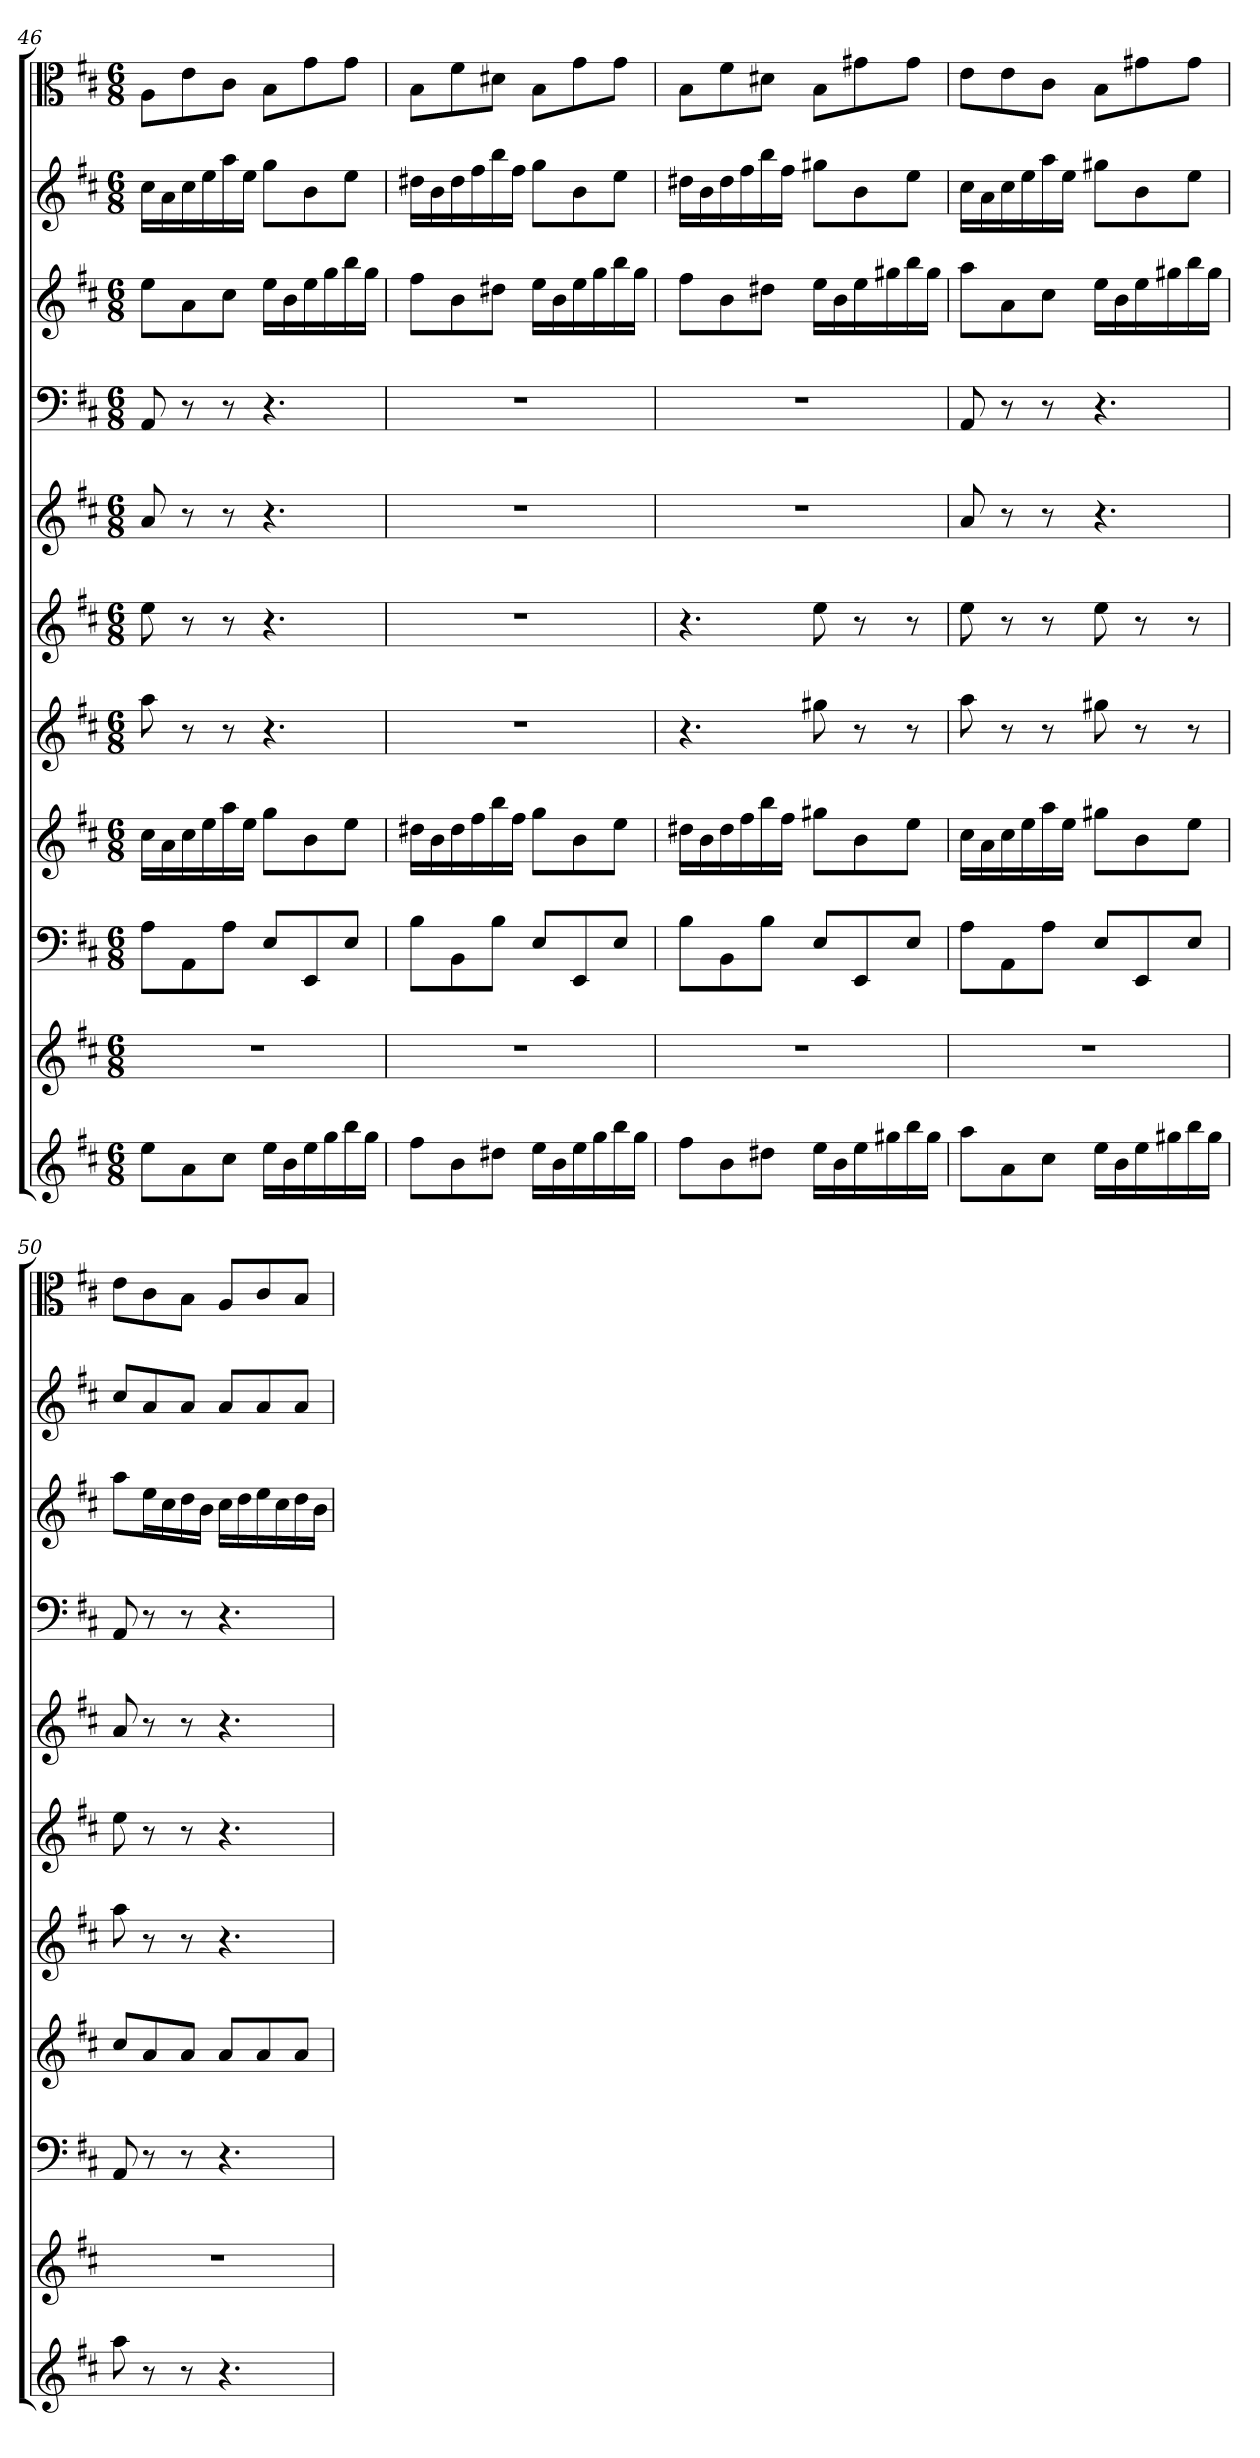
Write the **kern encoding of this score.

**kern	**kern	**kern	**kern	**kern	**kern	**kern	**kern	**kern	**kern	**kern
*part11	*part10	*part9	*part8	*part7	*part6	*part5	*part4	*part3	*part2	*part1
*staff11	*staff10	*staff9	*staff8	*staff7	*staff6	*staff5	*staff4	*staff3	*staff2	*staff1
*clefG2	*clefG2	*clefF4	*clefG2	*clefG2	*clefG2	*clefG2	*clefF4	*clefG2	*clefG2	*clefC3
*k[f#c#]	*k[f#c#]	*k[f#c#]	*k[f#c#]	*k[f#c#]	*k[f#c#]	*k[f#c#]	*k[f#c#]	*k[f#c#]	*k[f#c#]	*k[f#c#]
*D:	*D:	*D:	*D:	*D:	*D:	*D:	*D:	*D:	*D:	*D:
*M6/8	*M6/8	*M6/8	*M6/8	*M6/8	*M6/8	*M6/8	*M6/8	*M6/8	*M6/8	*M6/8
=46	=46	=46	=46	=46	=46	=46	=46	=46	=46	=46
8ee\L	2.r	8A\L	16cc#\LL	8aa\	8ee\	8a/	8AA/	8ee\L	16cc#\LL	8A\L
.	.	.	16a\	.	.	.	.	.	16a\	.
8a\	.	8AA\	16cc#\	8r	8r	8r	8r	8a\	16cc#\	8e\
.	.	.	16ee\	.	.	.	.	.	16ee\	.
8cc#\J	.	8A\J	16aa\	8r	8r	8r	8r	8cc#\J	16aa\	8c#\J
.	.	.	16ee\JJ	.	.	.	.	.	16ee\JJ	.
16ee\LL	.	8E/L	8gg\L	4.r	4.r	4.r	4.r	16ee\LL	8gg\L	8B\L
16b\	.	.	.	.	.	.	.	16b\	.	.
16ee\	.	8EE/	8b\	.	.	.	.	16ee\	8b\	8g\
16gg\	.	.	.	.	.	.	.	16gg\	.	.
16bb\	.	8E/J	8ee\J	.	.	.	.	16bb\	8ee\J	8g\J
16gg\JJ	.	.	.	.	.	.	.	16gg\JJ	.	.
=47	=47	=47	=47	=47	=47	=47	=47	=47	=47	=47
8ff#\L	2.r	8B\L	16dd#X\LL	2.r	2.r	2.r	2.r	8ff#\L	16dd#X\LL	8B\L
.	.	.	16b\	.	.	.	.	.	16b\	.
8b\	.	8BB\	16dd#\	.	.	.	.	8b\	16dd#\	8f#\
.	.	.	16ff#\	.	.	.	.	.	16ff#\	.
8dd#X\J	.	8B\J	16bb\	.	.	.	.	8dd#X\J	16bb\	8d#X\J
.	.	.	16ff#\JJ	.	.	.	.	.	16ff#\JJ	.
16ee\LL	.	8E/L	8gg\L	.	.	.	.	16ee\LL	8gg\L	8B\L
16b\	.	.	.	.	.	.	.	16b\	.	.
16ee\	.	8EE/	8b\	.	.	.	.	16ee\	8b\	8g\
16gg\	.	.	.	.	.	.	.	16gg\	.	.
16bb\	.	8E/J	8ee\J	.	.	.	.	16bb\	8ee\J	8g\J
16gg\JJ	.	.	.	.	.	.	.	16gg\JJ	.	.
=48	=48	=48	=48	=48	=48	=48	=48	=48	=48	=48
8ff#\L	2.r	8B\L	16dd#X\LL	4.r	4.r	2.r	2.r	8ff#\L	16dd#X\LL	8B\L
.	.	.	16b\	.	.	.	.	.	16b\	.
8b\	.	8BB\	16dd#\	.	.	.	.	8b\	16dd#\	8f#\
.	.	.	16ff#\	.	.	.	.	.	16ff#\	.
8dd#X\J	.	8B\J	16bb\	.	.	.	.	8dd#X\J	16bb\	8d#X\J
.	.	.	16ff#\JJ	.	.	.	.	.	16ff#\JJ	.
16ee\LL	.	8E/L	8gg#X\L	8gg#X\	8ee\	.	.	16ee\LL	8gg#X\L	8B\L
16b\	.	.	.	.	.	.	.	16b\	.	.
16ee\	.	8EE/	8b\	8r	8r	.	.	16ee\	8b\	8g#X\
16gg#X\	.	.	.	.	.	.	.	16gg#X\	.	.
16bb\	.	8E/J	8ee\J	8r	8r	.	.	16bb\	8ee\J	8g#\J
16gg#\JJ	.	.	.	.	.	.	.	16gg#\JJ	.	.
=49	=49	=49	=49	=49	=49	=49	=49	=49	=49	=49
8aa\L	2.r	8A\L	16cc#\LL	8aa\	8ee\	8a/	8AA/	8aa\L	16cc#\LL	8e\L
.	.	.	16a\	.	.	.	.	.	16a\	.
8a\	.	8AA\	16cc#\	8r	8r	8r	8r	8a\	16cc#\	8e\
.	.	.	16ee\	.	.	.	.	.	16ee\	.
8cc#\J	.	8A\J	16aa\	8r	8r	8r	8r	8cc#\J	16aa\	8c#\J
.	.	.	16ee\JJ	.	.	.	.	.	16ee\JJ	.
16ee\LL	.	8E/L	8gg#X\L	8gg#X\	8ee\	4.r	4.r	16ee\LL	8gg#X\L	8B\L
16b\	.	.	.	.	.	.	.	16b\	.	.
16ee\	.	8EE/	8b\	8r	8r	.	.	16ee\	8b\	8g#X\
16gg#X\	.	.	.	.	.	.	.	16gg#X\	.	.
16bb\	.	8E/J	8ee\J	8r	8r	.	.	16bb\	8ee\J	8g#\J
16gg#\JJ	.	.	.	.	.	.	.	16gg#\JJ	.	.
=50	=50	=50	=50	=50	=50	=50	=50	=50	=50	=50
8aa\	2.r	8AA/	8cc#/L	8aa\	8ee\	8a/	8AA/	8aa\L	8cc#/L	8e\L
8r	.	8r	8a/	8r	8r	8r	8r	16ee\L	8a/	8c#\
.	.	.	.	.	.	.	.	16cc#\	.	.
8r	.	8r	8a/J	8r	8r	8r	8r	16dd\	8a/J	8B\J
.	.	.	.	.	.	.	.	16b\JJ	.	.
4.r	.	4.r	8a/L	4.r	4.r	4.r	4.r	16cc#\LL	8a/L	8A/L
.	.	.	.	.	.	.	.	16dd\	.	.
.	.	.	8a/	.	.	.	.	16ee\	8a/	8c#/
.	.	.	.	.	.	.	.	16cc#\	.	.
.	.	.	8a/J	.	.	.	.	16dd\	8a/J	8B/J
.	.	.	.	.	.	.	.	16b\JJ	.	.
=	=	=	=	=	=	=	=	=	=	=
*-	*-	*-	*-	*-	*-	*-	*-	*-	*-	*-
